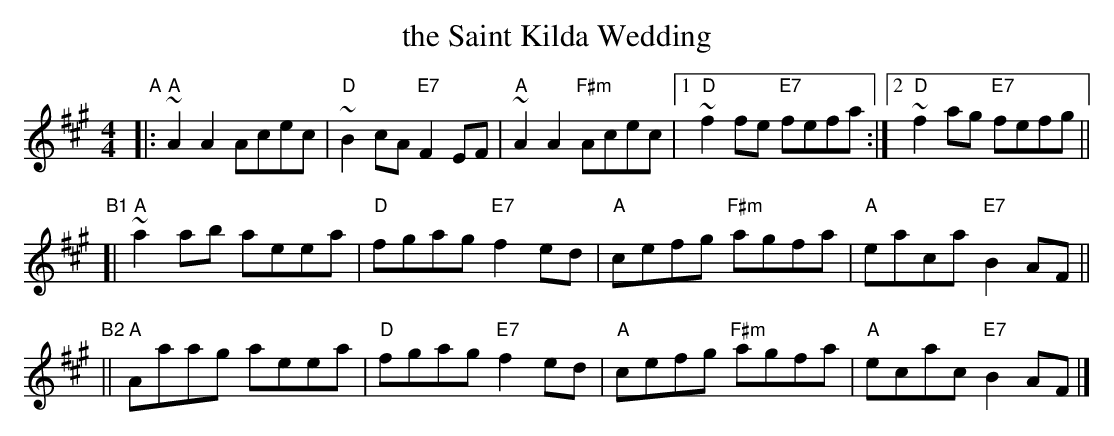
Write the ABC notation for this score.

X:1
T: the Saint Kilda Wedding
M: 4/4
L: 1/8
K: A
"A"|:\
"A"~A2A2 Acec | "D"~B2cA "E7"F2 EF | "A"~A2 A2 "F#m"Acec |1 "D"~f2fe "E7"fefa :|2 "D"~f2ag "E7"fefg ||
"B1"[|\
"A"~a2ab aeea | "D"fgag "E7"f2ed | "A"cefg "F#m"agfa | "A"eaca "E7"B2AF ||
"B2"||\
"A" Aaag aeea | "D"fgag "E7"f2ed | "A"cefg "F#m"agfa | "A"ecac "E7"B2AF |]
